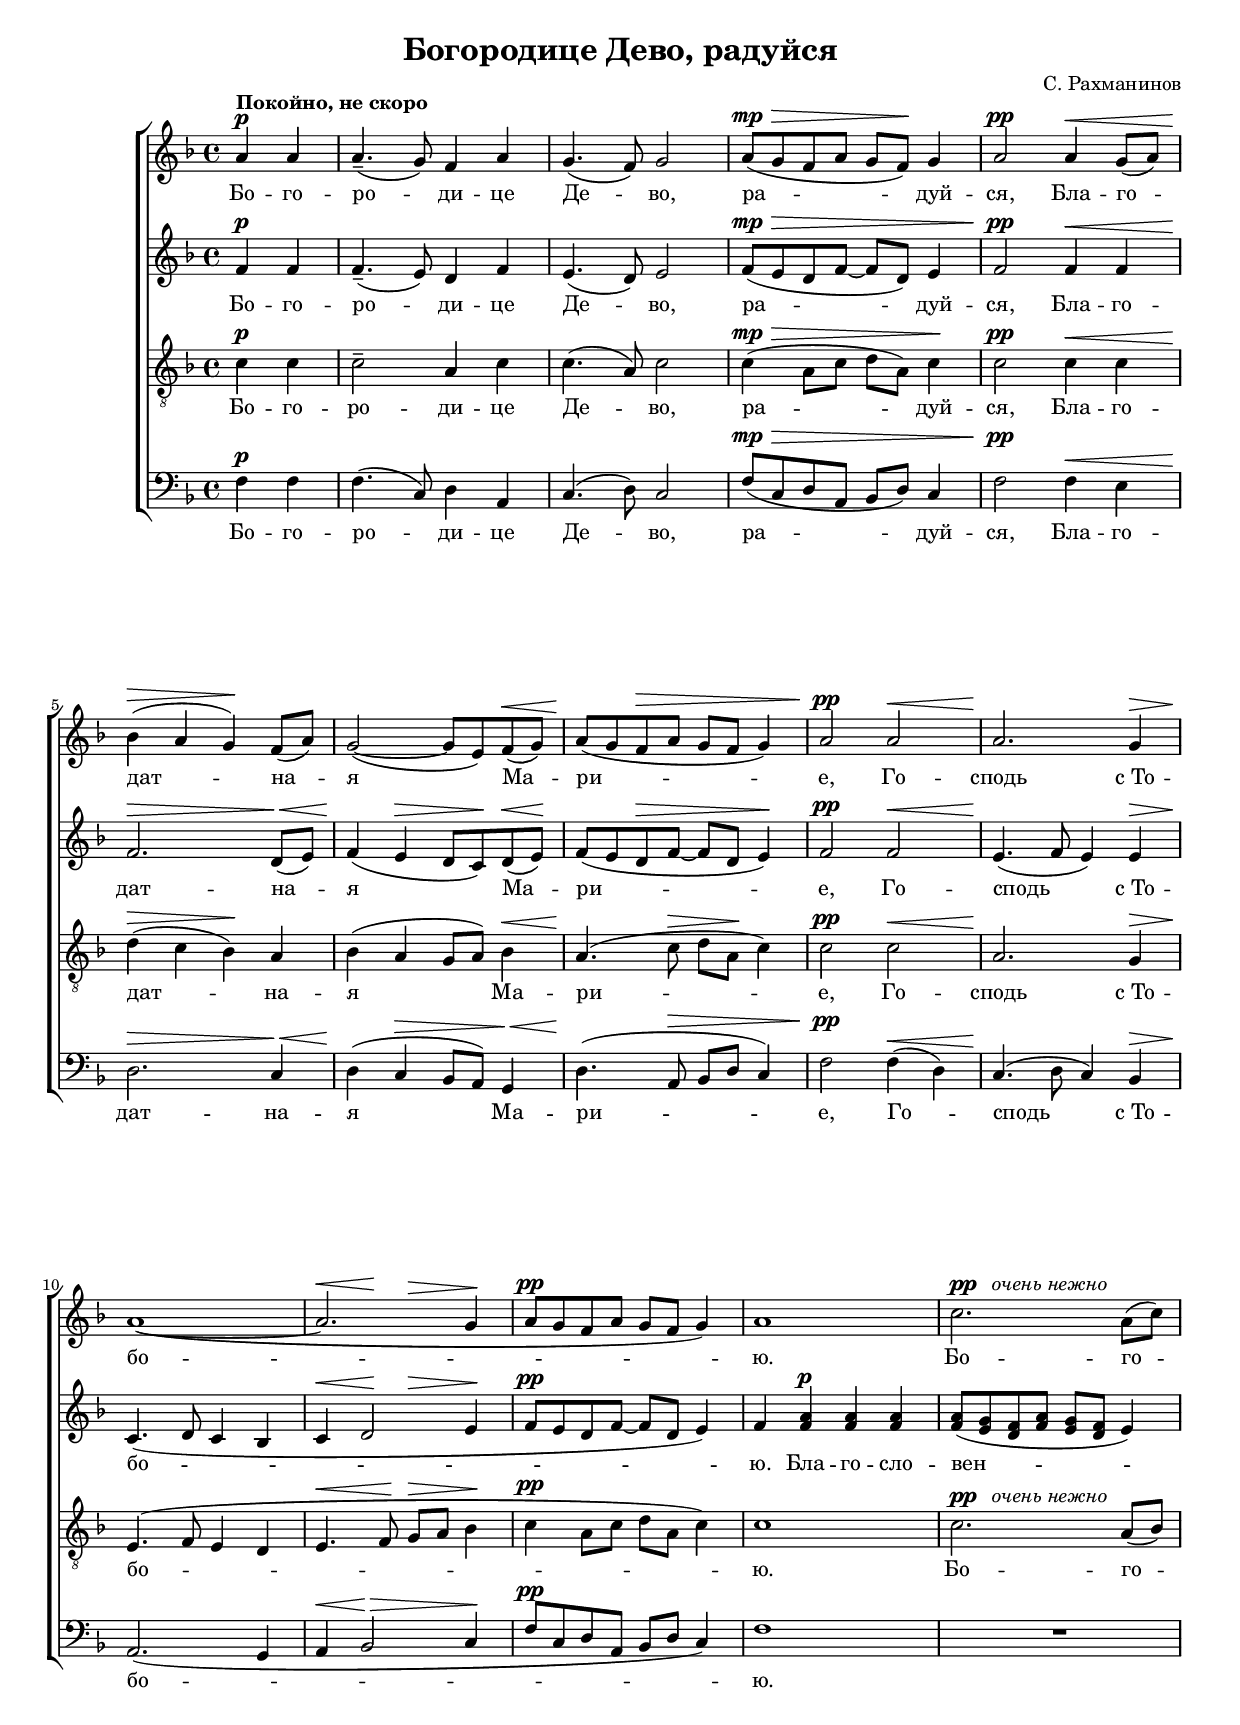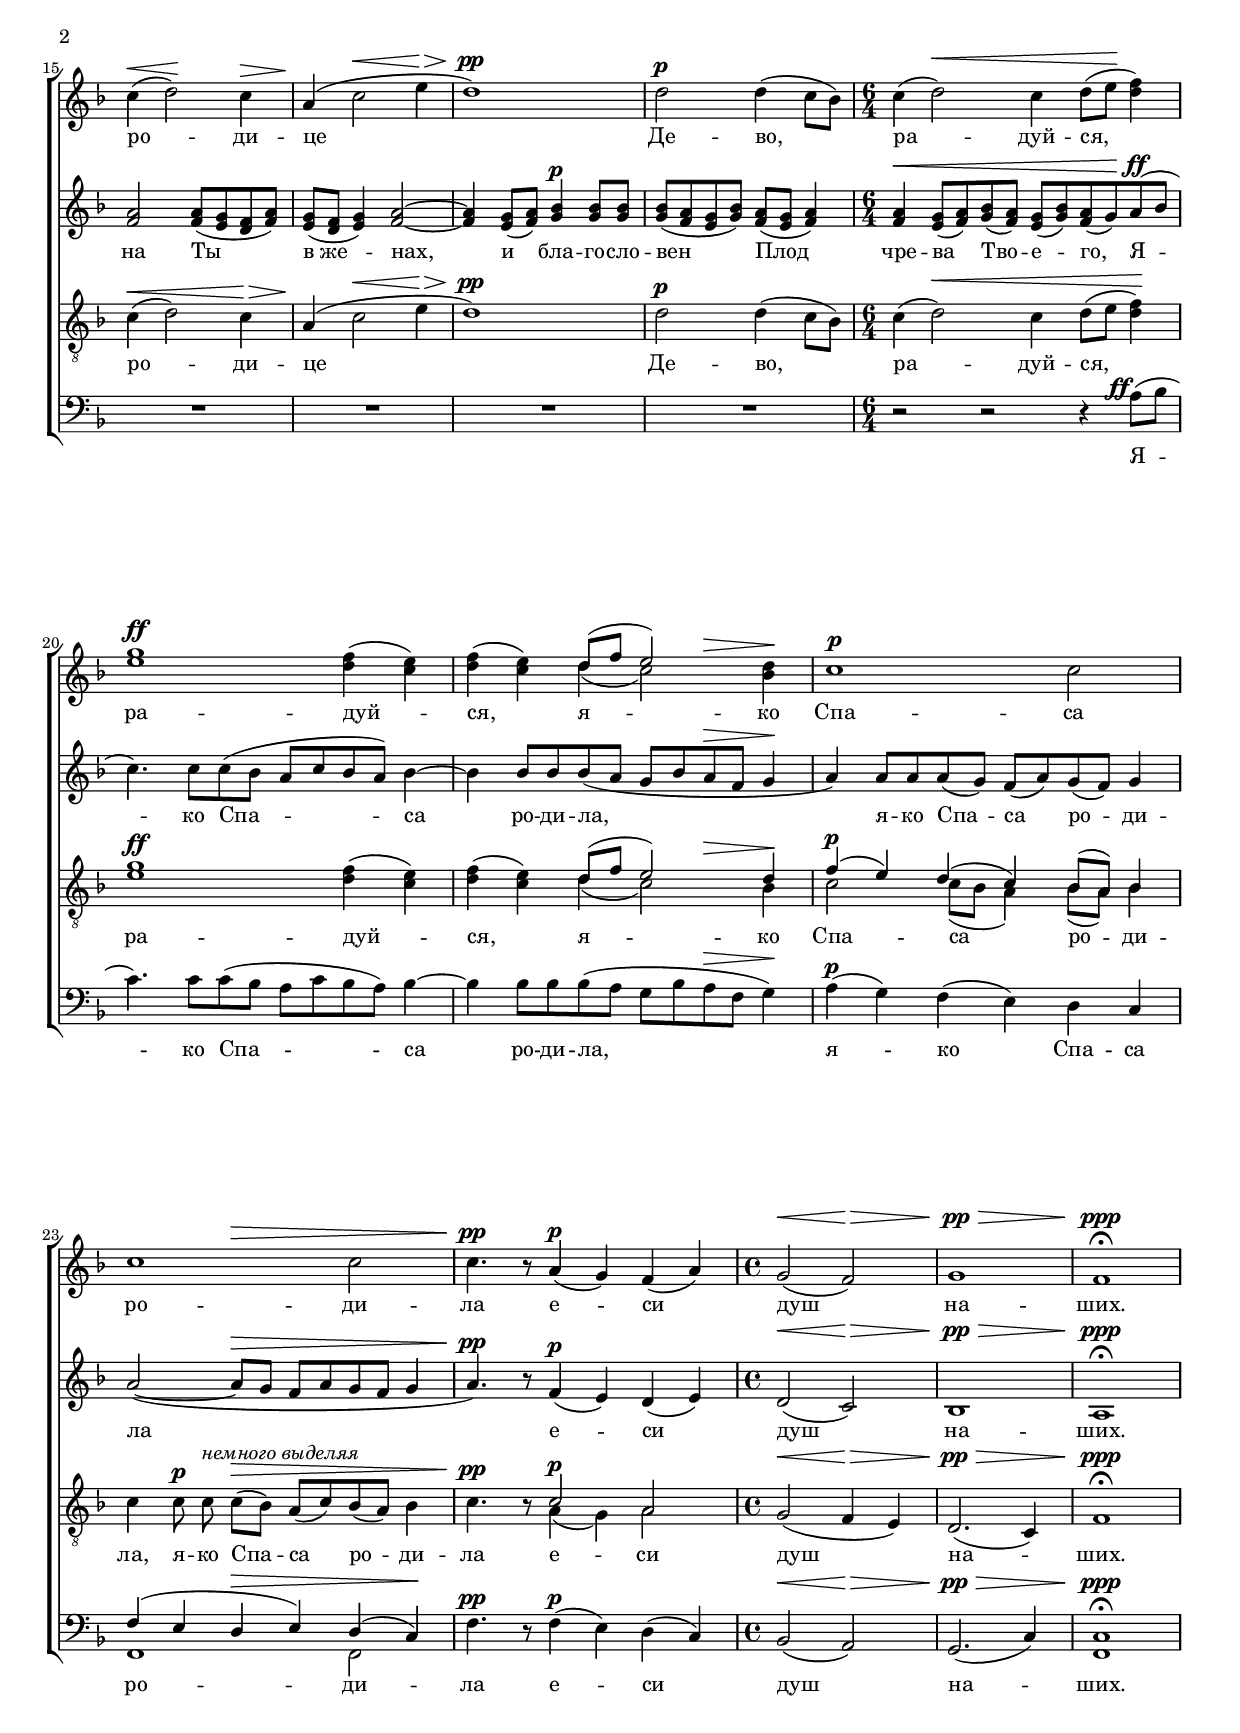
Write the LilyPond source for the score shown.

\version "2.11.61"

% showLastLength=R1*8
#(set-global-staff-size 17)

\paper {
 #(set-paper-size "a4")
 left-margin = 1\cm
 right-margin = 1\cm
 ragged-last-bottom = ##f
 foot-separation = 1\cm
 page-top-space = 0.8\cm
}

\header {
	composer = "С. Рахманинов"
	title = "Богородице Дево, радуйся"
}

standard = {
	\time 4/4
	\key f \major
	\dynamicUp
	\partial 2
}

nezhno = \markup { {\dynamic "pp"} \italic "  очень нежно" }

sopranoNotes = \relative a' {
	\standard
	a4 \p ^\markup { \bold "Покойно, не скоро" } a |
	a4.--( g8) f4 a |
	g4.( f8) g2 |
	a8( \mp \> g f a g f) \! g4 |
	a2 \pp a4 \< g8( a) |

	bes4( \> a g) \! f8( a) |
	g2( ~ g8 e) f( \< g) |
	a( \! g f \> a g f g4) |
	a2 \pp a \< |
	a2. \! g4 \> |

	a1( \! ~ |
	<< a2. { s4 \< s \! s \> } >> g4 \! |
	a8 \pp g f a g f g4) |
	a1 |
	c2. ^\nezhno a8( c) |

	c4( \< d2) \! c4 \> |
	a4( \! c2 \< e4 \> |
	d1) \pp |
	d2 \p d4( c8 bes) |
	\time 6/4 c4( d2) \< c4 d8( e \! <d f>4) |

	<e g>1 \ff <d f>4( <c e>) |
	<d f>( <c e>)

	<< \new Voice { 
		\voiceOne d8( f e2)
	}
	{ \voiceTwo d4( << c2) { s4 s4 \> } >> } >>
	\oneVoice <bes d>4 \! |
	c1 \p c2 |

	<< c1 { s2 s4 \> s4 } >> c2 |
	c4.\pp r8 a4( \p g) f( a) |
	\time 4/4 g2( \< f) \> |
	g1 \pp \> |
	f1 \ppp \fermata
}

altoNotes = \relative f' {
	\standard
	f4 \p f |
	f4.--( e8) d4 f |
	e4.( d8) e2 |
	f8( \mp \> e d f ~ f d) e4 |
	f2 \pp f4 \< f |

	f2. \> d8( \< e) |
	f4( \! e \> d8 c) \! d( \< e) \! |
	f( e d \> f ~ f d e4) \! |
	f2 \pp f \< |
	e4.( \! f8 e4) e \>

	c4.( \! d8 c4 bes |
	c4 \< << d2 { s4 \! s4 \> } >> e4 \! |
	f8 \pp e d f ~ f d e4) |
	f  <f a> \p <f a> <f a> |
	<f a>8( <e g> <d f> <f a> <e g> <d f> e4) |

	\pageBreak

	<f a>2  <f a>8( <e g> <d f> <f a>) |
	<e g>( <d f> <e g>4) <f a>2 ~ |
	<f a>4 <e g>8( <f a>) <g bes>4 \p <g bes>8 <g bes> |
	<g bes>( <f a> <e g> <g bes>) <f a>( <e g> <f a>4) |
	\time 6/4 <f a> \< <e g>8( <f a>) <g bes>( <f a>)
	<e g>( <g bes>) <f a>( g) a( \ff bes |

	c4.) c8 c( bes a c bes a) bes4 ~ |
	bes bes8 bes bes( a g bes a \> f g4 \! |
	a4) a8 a a( g) f( a) g( f) g4 |

	a2( ~ a8 \> g f a g f g4 |
	a4.) \pp r8  f4( \p e) d( e) |
	\time 4/4 d2( \< c) \> |
	bes1 \pp \> |
	a \ppp \fermata
}

tenorNotes = \relative c' {
	\standard
	\clef "G_8"
	c4 \p c |
	c2-- a4 c |
	c4.( a8) c2 |
	c4( \mp \> a8 c d a) c4 \! |
	c2 \pp c4 \< c |

	d(  \> c bes) \! a |
	bes( a g8 a) bes4 \< |
	a4.( \! c8 \> d a \! c4) |
	c2 \pp c \< |
	a2. \! g4 \> |

	e4.( \! f8 e4 d |
	e4. \< f8 \! g \> a bes4 \! |
	c4 \pp a8 c d a c4) |
	c1 |
	c2. ^\nezhno a8( bes) |

	c4( \< d2) c4 \> |
	a4( \! c2 \< e4 \> |
	d1) \pp |
	d2 \p d4( c8 bes) |
	\time 6/4 c4( d2) \< c4 d8( e <d f>4) \!

	<e g>1 \ff <d f>4( <c e>) |
	<d f>( <c e>)

	<< \new Voice { 
		\voiceOne d8( f e2) d4 |
		f4( e) d( c) bes8( a) bes4 |
	}
	{ \voiceTwo d4( << c2) { s4 s4 \> } >> bes4 \! |
	c2 \p c8( bes a4) bes8( a) bes4 | } >>

	\oneVoice c4 c8 \p c ^\markup { \italic "немного выделяя" }
	\noBeam c( \> bes) a( c) bes( a) bes4 |
	c4. \pp r8
	<< \new Voice { \voiceOne \dynamicUp c2 \p a | }
	{ \voiceTwo a4(  g) a2 | } >>
	\time 4/4 \oneVoice g2( \< f4 \> e4) |
	d2.( \pp \> c4) |
	f1 \ppp \fermata
}

bassNotes = \relative c {
	\standard
	\clef bass
	f4 \p f |
	f4.( c8) d4 a |
	c4.( d8) c2 |
	f8( \mp \> c d a bes d) c4 |
	f2 \pp f4 \< e |

	d2. \> c4 \< |
	d4( \! c \> bes8 a) g4 \< |
	d'4.( \! a8 \> bes8 d c4) |
	f2 \pp  f4( \< d) |
	c4.( \! d8 c4) bes4 \> |

	a2.( \! g4 |
	a4 \< bes2 \> c4 \! |
	f8 \pp c d a bes d c4) |
	f1 |
	R1 * 1 |


	R1 * 4 |
	\time 6/4
	r2 r2 r4
	\once \override DynamicText #'extra-offset = #'( -1.9 . -2.1)
	a8( \ff bes |

	c4.) c8 c( bes a c bes a) bes4 ~ |
	bes bes8 bes bes( a g bes a \> f g4) \! |
	a4( \p g) f( e) d c |

	<< \new Voice { \voiceOne \dynamicUp f4( e d \> e) d( c) \! }
	{ \voiceTwo f,1 f2 } >> |
	\oneVoice f'4. \pp r8 f4( \p e) d( c) |
	\time 4/4 bes2( \< a2) \> |
	g2.( \pp \> c4) |
	<c f,>1 \ppp \fermata
}

firstLyrics = \lyricmode {
	Бо -- го -- ро -- ди -- це  Де -- во,
	ра -- дуй -- ся,
	Бла -- го -- дат -- на -- я  Ма -- ри -- е,
	Го -- сподь  с_То -- бо -- ю.
}
lastLyrics = \lyricmode {
	я -- ко  Спа -- са  ро -- ди -- ла  е -- си
	душ  на -- ших.
}

sopranoLyrics = \lyricmode {
	\firstLyrics

	Бо -- го -- ро -- ди -- це   Де -- во,
	ра -- дуй -- ся,
	ра -- дуй -- ся,

	\lastLyrics
}

tenorLyrics = \lyricmode {
	\firstLyrics

	Бо -- го -- ро -- ди -- це   Де -- во,
	ра -- дуй -- ся,
	ра -- дуй -- ся,

	я -- ко  Спа -- са  ро -- ди -- ла,
	\lastLyrics
}


altoLyrics = \lyricmode {
	\firstLyrics

	Бла -- го -- сло -- вен -- на  Ты  в_же -- нах,
	и  бла -- го -- сло -- вен  Плод  чре -- ва  Тво -- е -- го,

	Я -- ко  Спа -- са  ро -- ди -- ла,
	\lastLyrics
}

bassLyrics = \lyricmode {
	\firstLyrics

	Я -- ко  Спа -- са  ро -- ди -- ла,
	\lastLyrics
}

\score { \new ChoirStaff <<
	\new Voice="soprano" { \sopranoNotes }
	\new Lyrics \lyricsto "soprano" \sopranoLyrics
	\new Voice="alto" { \altoNotes }
	\new Lyrics \lyricsto "alto" \altoLyrics
	\new Voice="tenor" { \tenorNotes }
	\new Lyrics \lyricsto "tenor" \tenorLyrics
	\new Voice="bass" { \bassNotes }
	\new Lyrics \lyricsto "bass" \bassLyrics
	>> }
